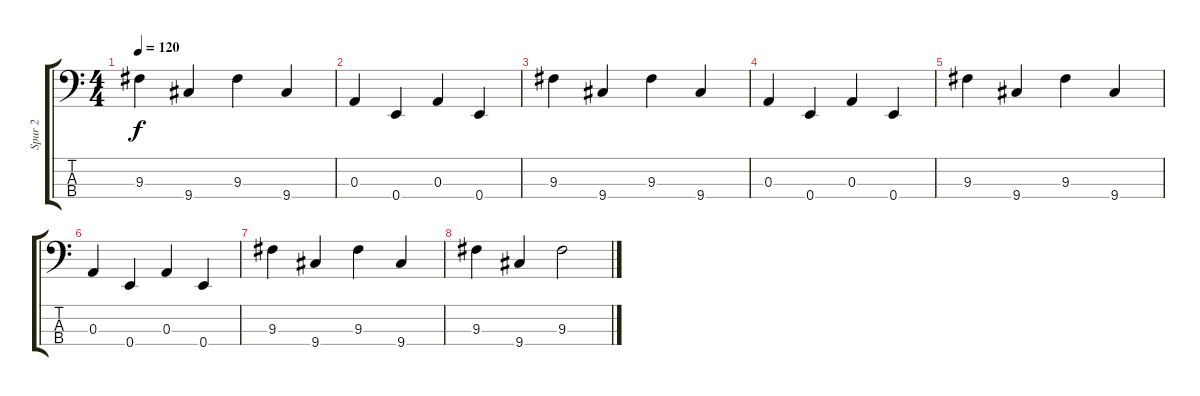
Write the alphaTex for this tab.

\track ("Spur 2" "Spur 2") {instrument electricbassfinger}
\staff {score tabs}
\tuning (G2 D2 A1 E1) {hide}
\ts (4 4)
\tempo 120
\clef f4
\ks c
9.3.4{dy f} 9.4.4 9.3.4 9.4.4 |
0.3.4 0.4.4 0.3.4 0.4.4 |
9.3.4 9.4.4 9.3.4 9.4.4 |
0.3.4 0.4.4 0.3.4 0.4.4 |
9.3.4 9.4.4 9.3.4 9.4.4 |
0.3.4 0.4.4 0.3.4 0.4.4 |
9.3.4 9.4.4 9.3.4 9.4.4 |
9.3.4 9.4.4 9.3.2
